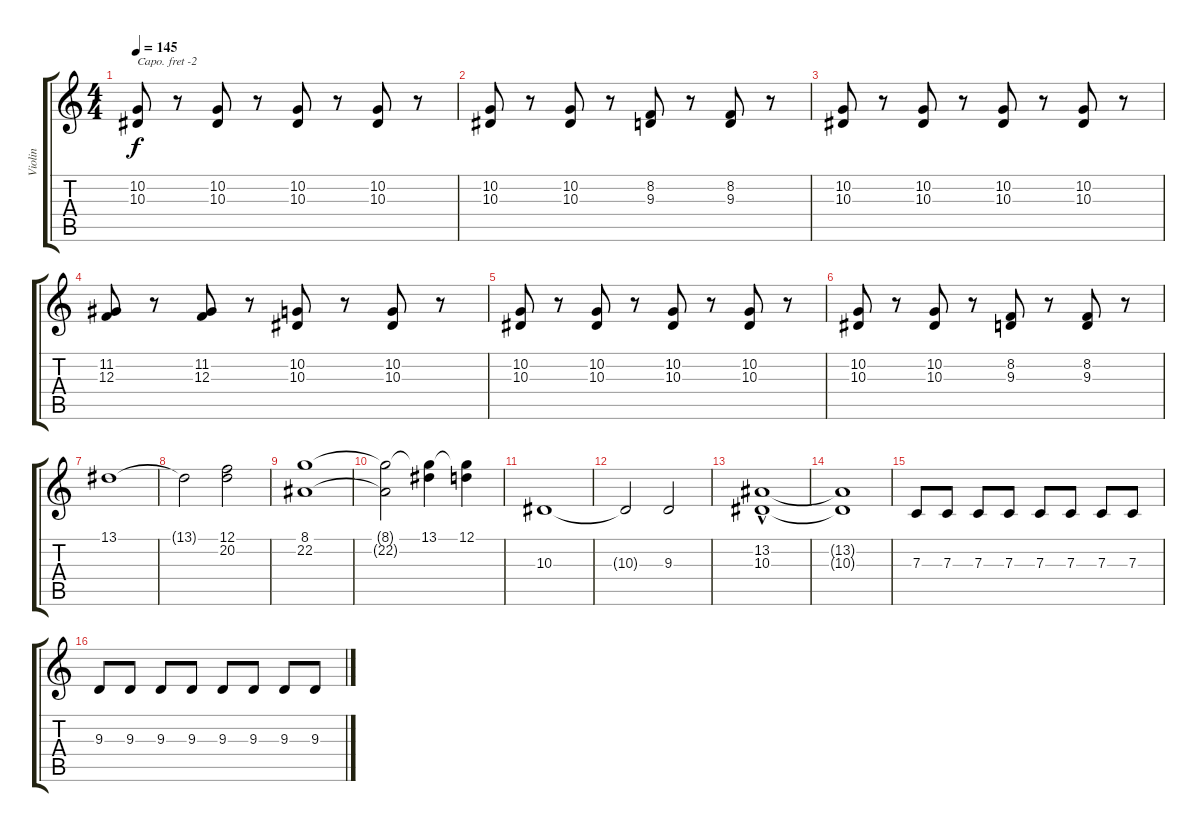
\track ("Violin" "Violin") {instrument stringensemble1}
\staff {score tabs}
\capo -2
\tuning (E4 B3 G3 D3 A2 D2) {hide}
\ts (4 4)
\tempo 145
\clef g2
\ks c
(10.2 10.3).8{dy f} r.8 (10.2 10.3).8 r.8 (10.2 10.3).8 r.8 (10.2 10.3).8 r.8 |
(10.2 10.3).8 r.8 (10.2 10.3).8 r.8 (8.2 9.3).8 r.8 (8.2 9.3).8 r.8 |
(10.2 10.3).8 r.8 (10.2 10.3).8 r.8 (10.2 10.3).8 r.8 (10.2 10.3).8 r.8 |
(11.2 12.3).8 r.8 (11.2 12.3).8 r.8 (10.2 10.3).8 r.8 (10.2 10.3).8 r.8 |
(10.2 10.3).8 r.8 (10.2 10.3).8 r.8 (10.2 10.3).8 r.8 (10.2 10.3).8 r.8 |
(10.2 10.3).8 r.8 (10.2 10.3).8 r.8 (8.2 9.3).8 r.8 (8.2 9.3).8 r.8 |
13.1.1 |
13.1{t}.2 (12.1 20.2).2 |
(8.1 22.2).1 |
(8.1{t} 22.2{t}).2 (13.1 22.2{t}).4 (12.1 22.2{t}).4 |
10.3.1 |
10.3{t}.2 9.3.2 |
(13.2 10.3{hac}).1 |
(13.2{t} 10.3{t}).1 |
7.3.8 7.3.8 7.3.8 7.3.8 7.3.8 7.3.8 7.3.8 7.3.8 |
9.3.8 9.3.8 9.3.8 9.3.8 9.3.8 9.3.8 9.3.8 9.3.8
